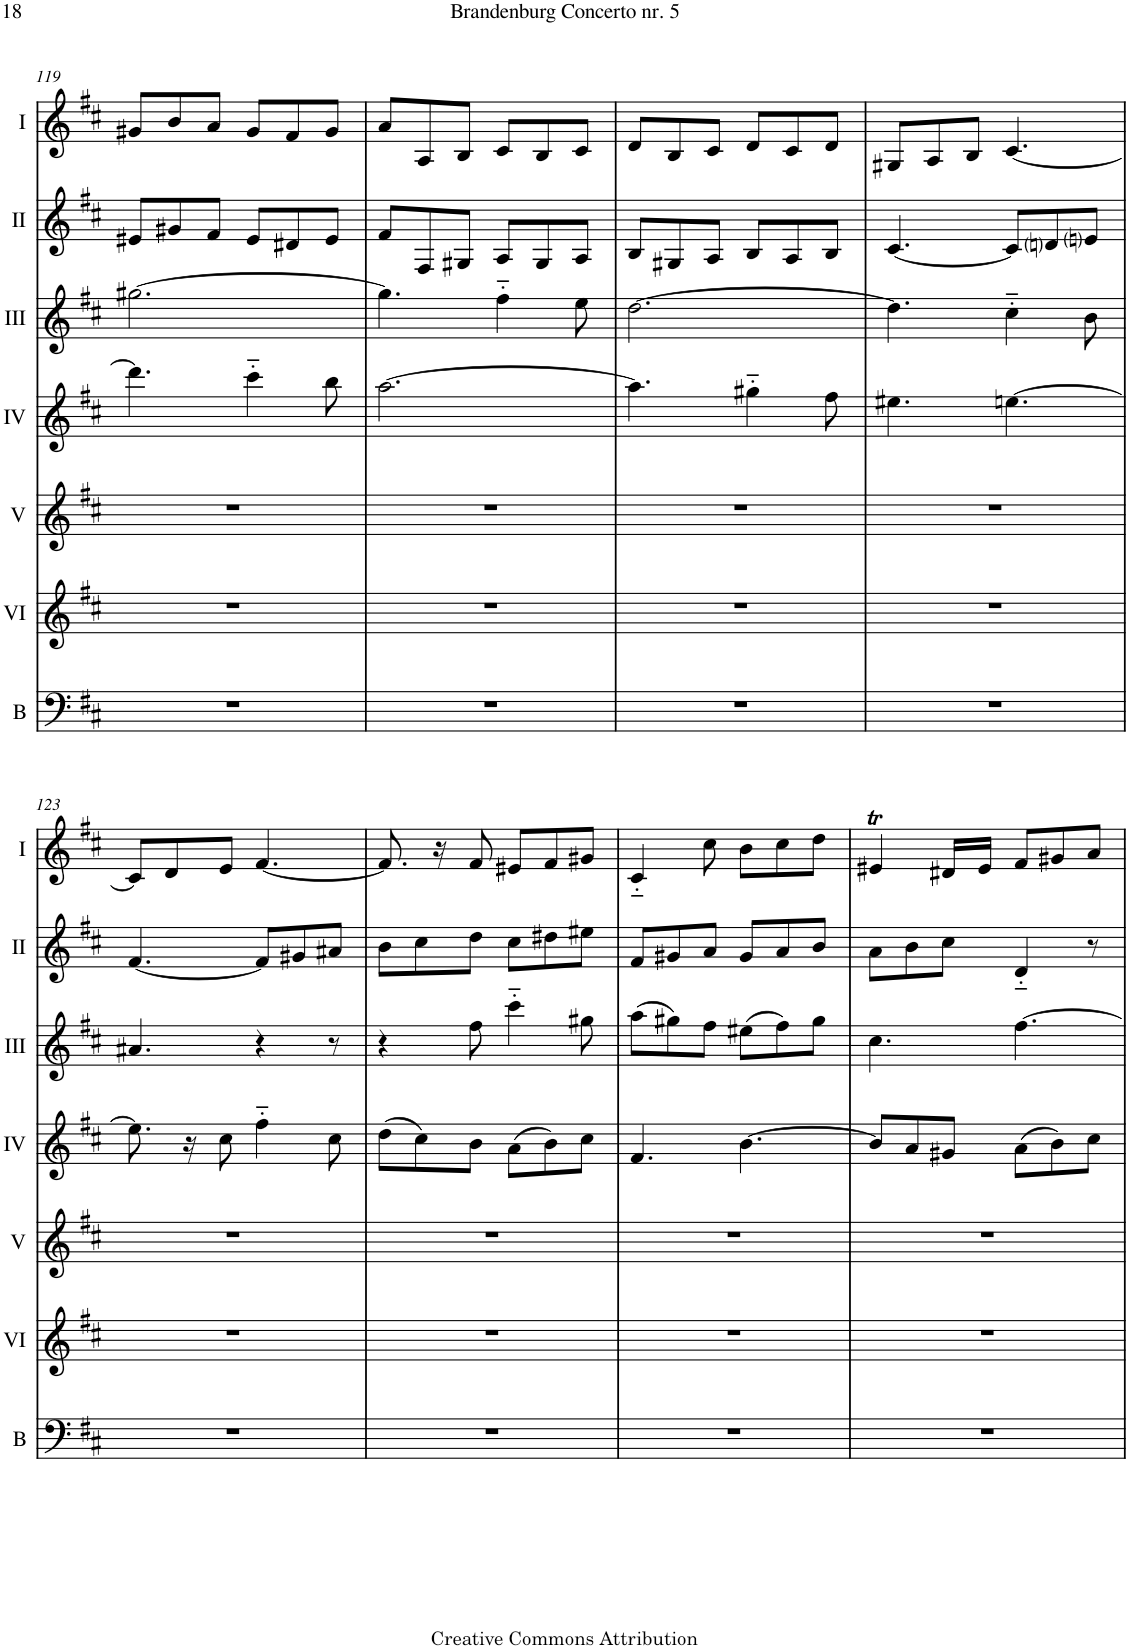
**kern	**kern	**kern	**kern	**kern	**kern	**kern
*part7	*part6	*part5	*part4	*part3	*part2	*part1
*staff7	*staff6	*staff5	*staff4	*staff3	*staff2	*staff1
*I"Bass	*I"Acc. 6	*I"Acc. 5	*I"Acc. 4	*I"Acc.3	*I"Acc. 2	*I"Acc. 1
*I'B	*	*	*	*	*	*
!!LO:PB:g=z
*clefF4	*clefG2	*clefG2	*clefG2	*clefG2	*clefG2	*clefG2
*Trd7c12	*Trd7c12	*	*	*	*Trd7c12	*
*k[f#c#]	*k[f#c#]	*k[f#c#]	*k[f#c#]	*k[f#c#]	*k[f#c#]	*k[f#c#]
*M6/8	*M6/8	*M6/8	*M6/8	*M6/8	*M6/8	*M6/8
=119	=119	=119	=119	=119	=119	=119
2.r	2.r	2.r	4.ddd\]	[2.gg#X\	8e#X/L	8g#X/L
.	.	.	.	.	8g#X/	8b/
.	.	.	.	.	8f#/J	8a/J
.	.	.	4ccc#'~\	.	8e#/L	8g#/L
.	.	.	.	.	8d#X/	8f#/
.	.	.	8bb\	.	8e#/J	8g#/J
=120	=120	=120	=120	=120	=120	=120
2.r	2.r	2.r	[2.aa\	4.gg#\]	8f#/L	8a/L
.	.	.	.	.	8F#/	8A/
.	.	.	.	.	8G#X/J	8B/J
.	.	.	.	4ff#'~\	8A/L	8c#/L
.	.	.	.	.	8G#/	8B/
.	.	.	.	8ee\	8A/J	8c#/J
=121	=121	=121	=121	=121	=121	=121
2.r	2.r	2.r	4.aa\]	[2.dd\	8B/L	8d/L
.	.	.	.	.	8G#X/	8B/
.	.	.	.	.	8A/J	8c#/J
.	.	.	4gg#X'~\	.	8B/L	8d/L
.	.	.	.	.	8A/	8c#/
.	.	.	8ff#\	.	8B/J	8d/J
=122	=122	=122	=122	=122	=122	=122
2.r	2.r	2.r	4.ee#X\	4.dd\]	[4.c#/	8G#X/L
.	.	.	.	.	.	8A/
.	.	.	.	.	.	8B/J
.	.	.	[4.een\	4cc#'~\	8c#/L]	[4.c#/
.	.	.	.	.	8dni/	.
.	.	.	.	8b\	8eni/J	.
!!LO:LB:g=z
=123	=123	=123	=123	=123	=123	=123
2.r	2.r	2.r	8.ee\]	4.a#X/	[4.f#/	8c#/L]
.	.	.	.	.	.	8d/
.	.	.	16r	.	.	.
.	.	.	8cc#\	.	.	8e/J
.	.	.	4ff#'~\	4r	8f#/L]	[4.f#/
.	.	.	.	.	8g#X/	.
.	.	.	8cc#\	8r	8a#X/J	.
=124	=124	=124	=124	=124	=124	=124
2.r	2.r	2.r	(8dd\L	4r	8b\L	8.f#/]
.	.	.	8cc#\)	.	8cc#\	.
.	.	.	.	.	.	16r
.	.	.	8b\J	8ff#\	8dd\J	8f#/
.	.	.	(8a\L	4ccc#'~\	8cc#\L	8e#X/L
.	.	.	8b\)	.	8dd#X\	8f#/
.	.	.	8cc#\J	8gg#X\	8ee#X\J	8g#X/J
=125	=125	=125	=125	=125	=125	=125
2.r	2.r	2.r	4.f#/	(8aa\L	8f#/L	4c#'~/
.	.	.	.	8gg#X\)	8g#X/	.
.	.	.	.	8ff#\J	8a/J	8cc#\
.	.	.	[4.b\	(8ee#X\L	8g#/L	8b\L
.	.	.	.	8ff#\)	8a/	8cc#\
.	.	.	.	8gg#\J	8b/J	8dd\J
=126	=126	=126	=126	=126	=126	=126
2.r	2.r	2.r	8b/L]	4.cc#\	8a\L	4e#Xt/
.	.	.	8a/	.	8b\	.
.	.	.	8g#X/J	.	8cc#\J	16d#X/LL
.	.	.	.	.	.	16e#/JJ
.	.	.	(8a\L	[4.ff#\	4d'~/	8f#/L
.	.	.	8b\)	.	.	8g#X/
.	.	.	8cc#\J	.	8r	8a/J
=	=	=	=	=	=	=
*-	*-	*-	*-	*-	*-	*-
